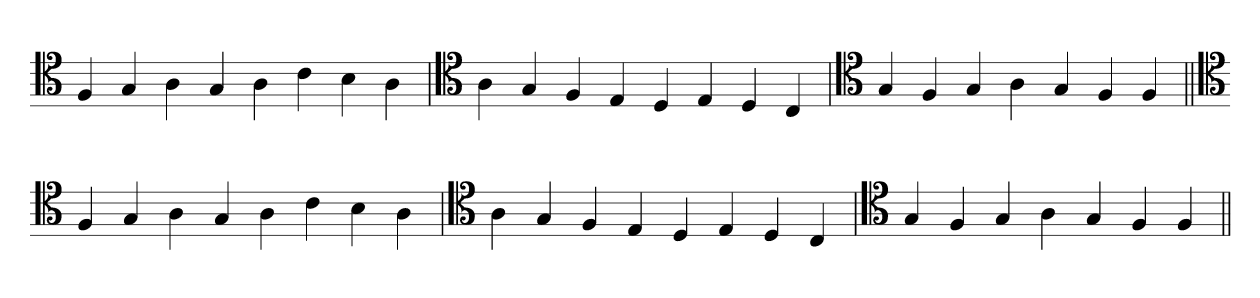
**kern
*part1
*staff1
*clefC4
=
4F
4G
4A
4G
4A
4c
4B
4A
='
*clefC4
4A
4G
4F
4E
4D
4E
4D
4C
='
*clefC4
4G
4F
4G
4A
4G
4F
4F
=||
*clefC4
4F
4G
4A
4G
4A
4c
4B
4A
='
*clefC4
4A
4G
4F
4E
4D
4E
4D
4C
='
*clefC4
4G
4F
4G
4A
4G
4F
4F
=||
*-
